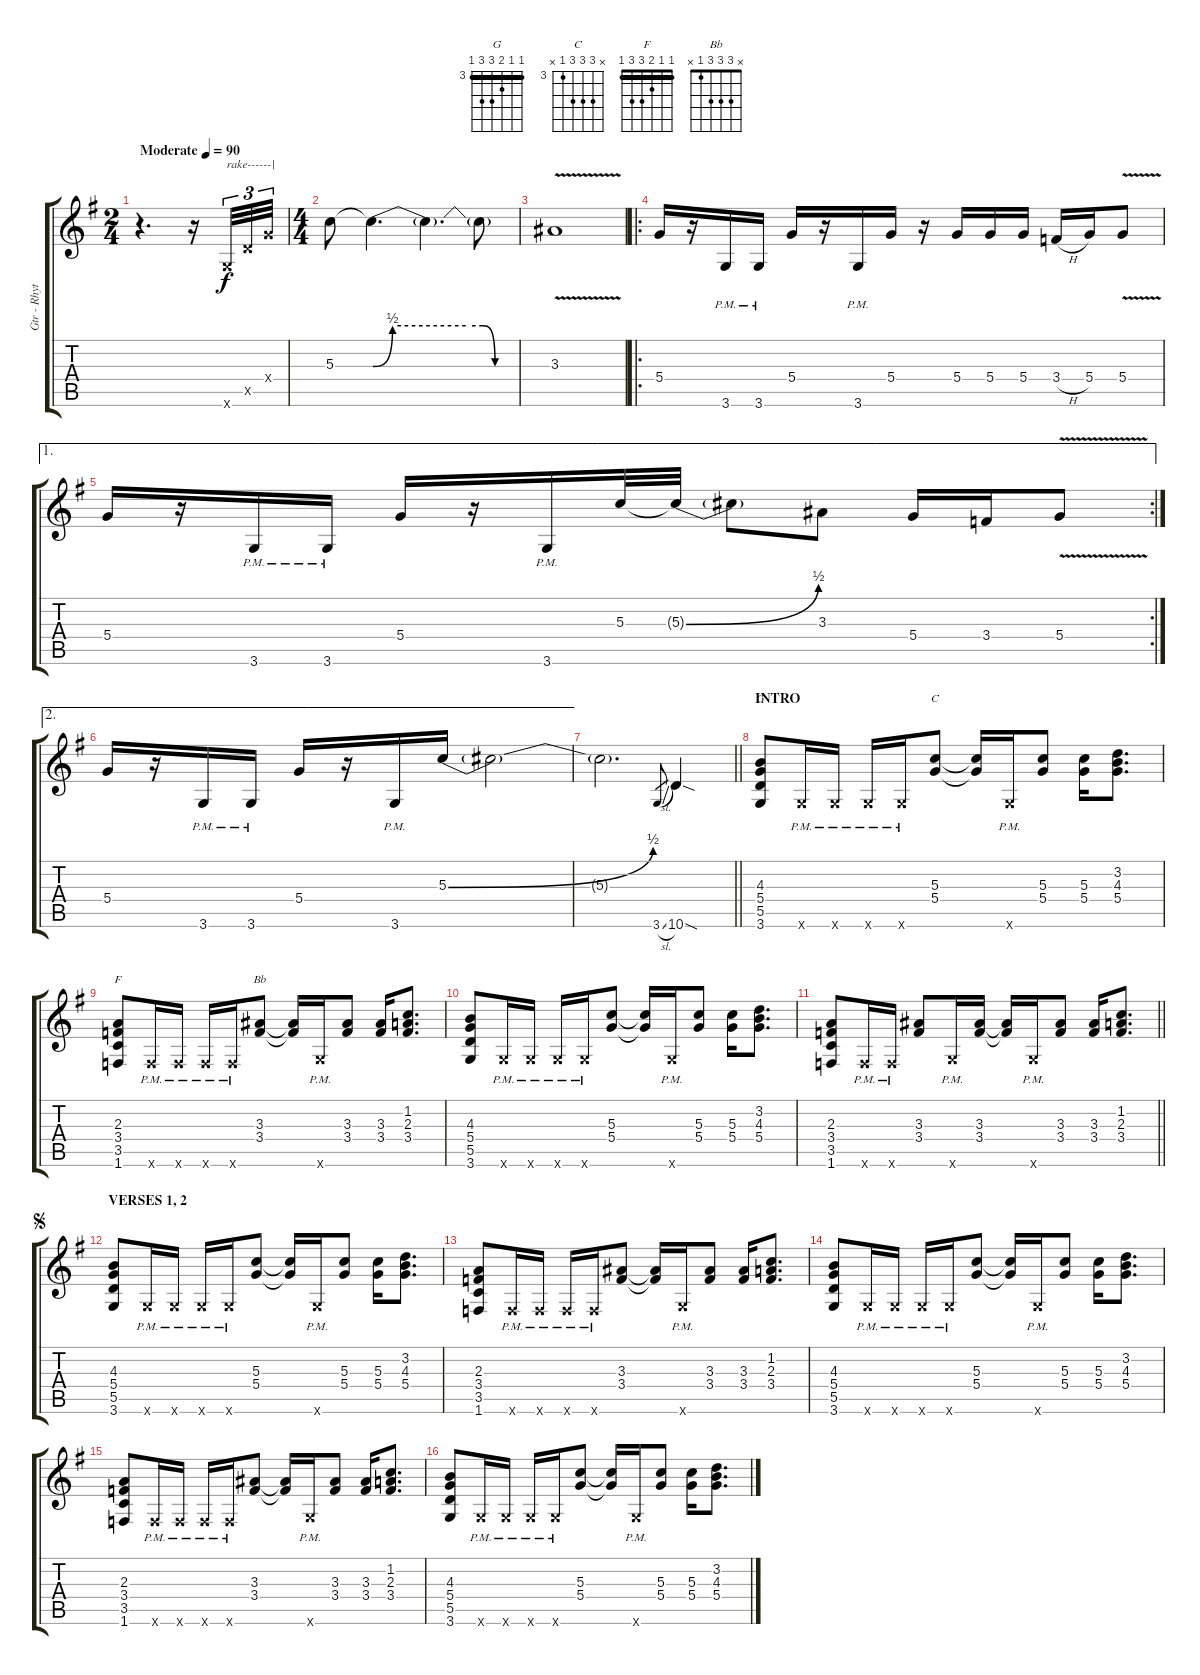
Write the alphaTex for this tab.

\track ("Gtr - Rhythm" "Gtr - Rhyt") {instrument overdrivenguitar}
\staff {score tabs}
\tuning (E4 B3 G3 D3 A2 E2) {hide}
\chord ("G" 3 3 4 5 5 3) {firstfret 3 barre 3}
\chord ("C" x 5 5 5 3 x) {firstfret 3}
\chord ("F" 1 1 2 3 3 1) {barre 1}
\chord ("Bb" x 3 3 3 1 x)
\ts (2 4)
\tempo (90 "Moderate")
\clef g2
\ks g
r.4{d dy f instrument overdrivenguitar} r.16 3.6{x}.32{tu (3 2) txt "rake------|"} 5.5{x}.32{tu (3 2)} 5.4{x}.32{tu (3 2)} |
\ts (4 4)
5.3.8 5.3{be (custom 0 0 8 2 38 2 45 2 50 0 60 0) t}.4{d} 5.3{t}.4{d} 5.3{t}.8 |
3.3{v}.1 |
\ro
5.4.16 r.16 3.6{pm}.16 3.6{pm}.16 5.4.16 r.16 3.6{pm}.16 5.4.16 r.16 5.4.16 5.4.16 5.4.16 3.4{h}.16 5.4.16 5.4{v}.8 |
\ae 1
\rc 2
5.4.16 r.16 3.6{pm}.16 3.6{pm}.16 5.4.16 r.16 3.6{pm}.16 5.3.32 5.3{be (bend 0 0 60 2) t}.32 5.3{t}.8 3.3.8 5.4.16 3.4.16 5.4{v}.8 |
\ae 2
5.4.16 r.16 3.6{pm}.16 3.6{pm}.16 5.4.16 r.16 3.6{pm}.16 5.3{be (bend 0 0 60 2)}.16 5.3{t}.2 |
\barLineRight lightlight
5.3{t}.2{d} 3.6{sl}.8{gr} 10.6{sod}.4 |
\section ("" "INTRO")
(4.3 5.4 5.5 3.6).8{ch "G"} 3.6{pm x}.16 3.6{pm x}.16 3.6{pm x}.16 3.6{pm x}.16 (5.3 5.4).8{ch "C"} (5.3{t} 5.4{t}).16 3.6{pm x}.16 (5.3 5.4).8 (5.3 5.4).16 (3.2 4.3 5.4).8{d} |
(2.3 3.4 3.5 1.6).8{ch "F"} 1.6{pm x}.16 1.6{pm x}.16 1.6{pm x}.16 1.6{pm x}.16 (3.3 3.4).8{ch "Bb"} (3.3{t} 3.4{t}).16 3.6{pm x}.16 (3.3 3.4).8 (3.3 3.4).16 (1.2 2.3 3.4).8{d} |
(4.3 5.4 5.5 3.6).8 3.6{pm x}.16 3.6{pm x}.16 3.6{pm x}.16 3.6{pm x}.16 (5.3 5.4).8 (5.3{t} 5.4{t}).16 3.6{pm x}.16 (5.3 5.4).8 (5.3 5.4).16 (3.2 4.3 5.4).8{d} |
\barLineRight lightlight
(2.3 3.4 3.5 1.6).8 1.6{pm x}.16 1.6{pm x}.16 (3.3 3.4).8 3.6{pm x}.16 (3.3 3.4).16 (3.3{t} 3.4{t}).16 3.6{pm x}.16 (3.3 3.4).8 (3.3 3.4).16 (1.2 2.3 3.4).8{d} |
\section ("" "VERSES 1, 2")
\jump segno
(4.3 5.4 5.5 3.6).8 3.6{pm x}.16 3.6{pm x}.16 3.6{pm x}.16 3.6{pm x}.16 (5.3 5.4).8 (5.3{t} 5.4{t}).16 3.6{pm x}.16 (5.3 5.4).8 (5.3 5.4).16 (3.2 4.3 5.4).8{d} |
(2.3 3.4 3.5 1.6).8 1.6{pm x}.16 1.6{pm x}.16 1.6{pm x}.16 1.6{pm x}.16 (3.3 3.4).8 (3.3{t} 3.4{t}).16 3.6{pm x}.16 (3.3 3.4).8 (3.3 3.4).16 (1.2 2.3 3.4).8{d} |
(4.3 5.4 5.5 3.6).8 3.6{pm x}.16 3.6{pm x}.16 3.6{pm x}.16 3.6{pm x}.16 (5.3 5.4).8 (5.3{t} 5.4{t}).16 3.6{pm x}.16 (5.3 5.4).8 (5.3 5.4).16 (3.2 4.3 5.4).8{d} |
(2.3 3.4 3.5 1.6).8 1.6{pm x}.16 1.6{pm x}.16 1.6{pm x}.16 1.6{pm x}.16 (3.3 3.4).8 (3.3{t} 3.4{t}).16 3.6{pm x}.16 (3.3 3.4).8 (3.3 3.4).16 (1.2 2.3 3.4).8{d} |
(4.3 5.4 5.5 3.6).8 3.6{pm x}.16 3.6{pm x}.16 3.6{pm x}.16 3.6{pm x}.16 (5.3 5.4).8 (5.3{t} 5.4{t}).16 3.6{pm x}.16 (5.3 5.4).8 (5.3 5.4).16 (3.2 4.3 5.4).8{d}
